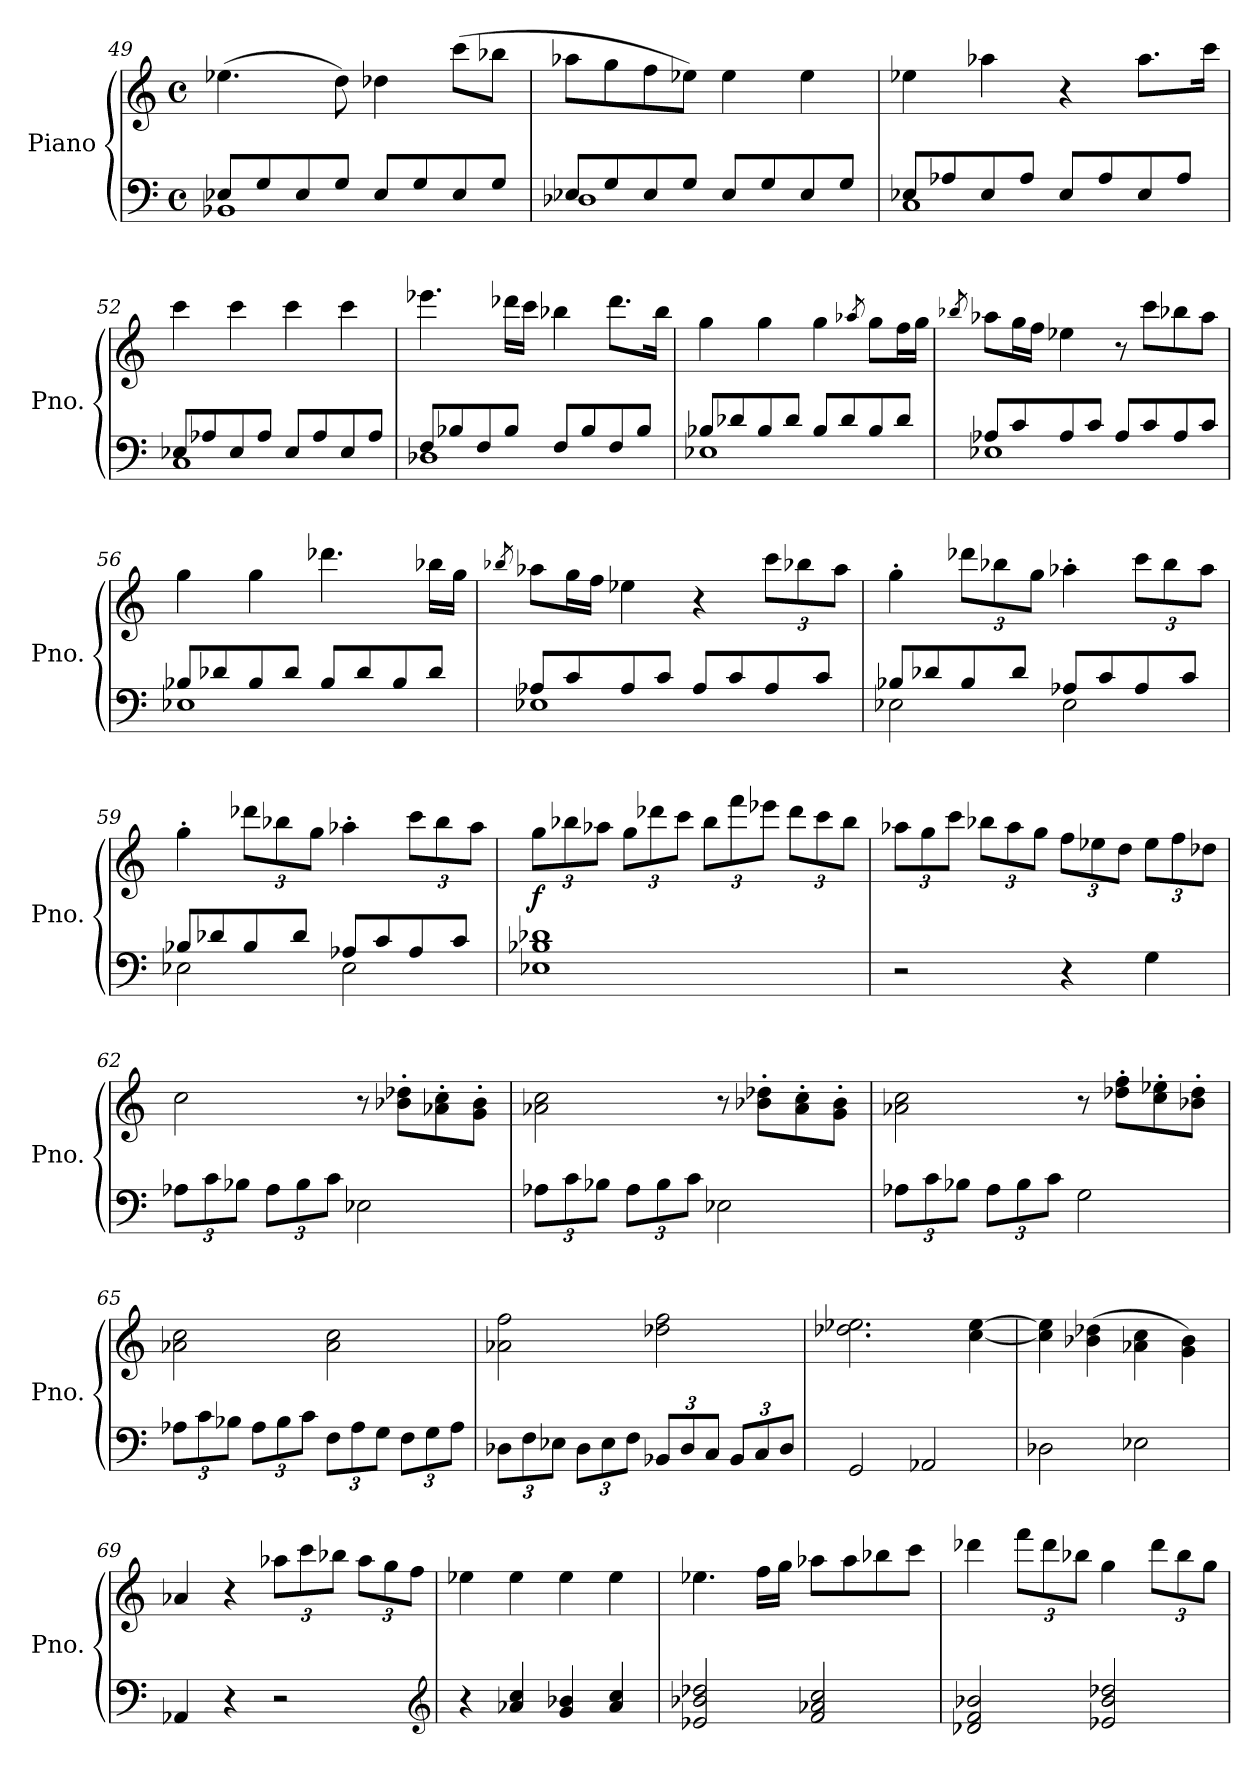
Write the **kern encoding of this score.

**kern	**kern	**dynam
*part1	*part1	*part1
*staff2	*staff1	*staff1/2
*I"Piano	*	*
*I'Pno.	*	*
*clefF4	*clefG2	*
*k[]	*k[]	*
*M4/4	*M4/4	*
*met(c)	*met(c)	*
=49	=49	=49
*^	*	*
8E-X/L	1BB-X	(4.ee-X\	.
8G/	.	.	.
8E-/	.	.	.
8G/J	.	8dd\)	.
8E-/L	.	4dd-X\	.
8G/	.	.	.
8E-/	.	(8ccc\L	.
8G/J	.	8bb-X\J	.
=50	=50	=50	=50
8E-X/L	1D-X	8aa-X\L	.
8G/	.	8gg\	.
8E-/	.	8ff\	.
8G/J	.	8ee-X\J)	.
8E-/L	.	4ee-\	.
8G/	.	.	.
8E-/	.	4ee-\	.
8G/J	.	.	.
!!LO:LB:g=z
=51	=51	=51	=51
8E-X/L	1C	4ee-X\	.
8A-X/	.	.	.
8E-/	.	4aa-X\	.
8A-/J	.	.	.
8E-/L	.	4r	.
8A-/	.	.	.
8E-/	.	8.aa-\L	.
8A-/J	.	.	.
.	.	16ccc\Jk	.
=52	=52	=52	=52
8E-X/L	1C	4ccc\	.
8A-X/	.	.	.
8E-/	.	4ccc\	.
8A-/J	.	.	.
8E-/L	.	4ccc\	.
8A-/	.	.	.
8E-/	.	4ccc\	.
8A-/J	.	.	.
=53	=53	=53	=53
8F/L	1D-X	4.eee-X\	.
8B-X/	.	.	.
8F/	.	.	.
8B-/J	.	16ddd-X\LL	.
.	.	16ccc\JJ	.
8F/L	.	4bb-X\	.
8B-/	.	.	.
8F/	.	8.ddd-\L	.
8B-/J	.	.	.
.	.	16bb-\Jk	.
=54	=54	=54	=54
8B-X/L	1E-X	4gg\	.
8d-X/	.	.	.
8B-/	.	4gg\	.
8d-/J	.	.	.
8B-/L	.	4gg\	.
8d-/	.	.	.
.	.	8qaa-X/	.
8B-/	.	8gg\L	.
8d-/J	.	16ff\L	.
.	.	16gg\JJ	.
!!LO:LB:g=z
=55	=55	=55	=55
.	.	8qbb-X/	.
8A-X/L	1E-X	8aa-X\L	.
8c/	.	16gg\L	.
.	.	16ff\JJ	.
8A-/	.	4ee-X\	.
8c/J	.	.	.
8A-/L	.	8r	.
8c/	.	8ccc\L	.
8A-/	.	8bb-\	.
8c/J	.	8aa-\J	.
!!LO:PB:g=z
=56	=56	=56	=56
8B-X/L	1E-X	4gg\	.
8d-X/	.	.	.
8B-/	.	4gg\	.
8d-/J	.	.	.
8B-/L	.	4.ddd-X\	.
8d-/	.	.	.
8B-/	.	.	.
8d-/J	.	16bb-X\LL	.
.	.	16gg\JJ	.
=57	=57	=57	=57
.	.	8qbb-X/	.
8A-X/L	1E-X	8aa-X\L	.
8c/	.	16gg\L	.
.	.	16ff\JJ	.
8A-/	.	4ee-X\	.
8c/J	.	.	.
8A-/L	.	4r	.
8c/	.	.	.
*	*	*Xbrackettup	*
8A-/	.	12ccc\L	.
.	.	12bb-\	.
8c/J	.	.	.
.	.	12aa-\J	.
=58	=58	=58	=58
8B-X/L	2E-X\	4gg'\	.
8d-X/	.	.	.
8B-/	.	12ddd-X\L	.
.	.	12bb-X\	.
8d-/J	.	.	.
.	.	12gg\J	.
8A-X/L	2E-\	4aa-X'\	.
8c/	.	.	.
8A-/	.	12ccc\L	.
.	.	12bb-\	.
8c/J	.	.	.
.	.	12aa-\J	.
!!LO:LB:g=z
=59	=59	=59	=59
8B-X/L	2E-X\	4gg'\	.
8d-X/	.	.	.
8B-/	.	12ddd-X\L	.
.	.	12bb-X\	.
8d-/J	.	.	.
.	.	12gg\J	.
8A-X/L	2E-\	4aa-X'\	.
8c/	.	.	.
8A-/	.	12ccc\L	.
.	.	12bb-\	.
8c/J	.	.	.
.	.	12aa-\J	.
*v	*v	*	*
!!LO:LB:g=z
=60	=60	=60
!	!	!LO:DY:b
1E-X 1B-X 1d-X	12gg\L	f
.	12bb-X\	.
.	12aa-X\J	.
.	12gg\L	.
.	12ddd-X\	.
.	12ccc\J	.
.	12bb-\L	.
.	12fff\	.
.	12eee-X\J	.
.	12ddd-\L	.
.	12ccc\	.
.	12bb-\J	.
=61	=61	=61
2r	12aa-X\L	.
.	12gg\	.
.	12ccc\J	.
.	12bb-X\L	.
.	12aa-\	.
.	12gg\J	.
4r	12ff\L	.
.	12ee-X\	.
.	12dd\J	.
4G\	12ee-\L	.
.	12ff\	.
.	12dd-X\J	.
=62	=62	=62
*Xbrackettup	*	*
12A-X\L	2cc\	.
12c\	.	.
12B-X\J	.	.
12A-\L	.	.
12B-\	.	.
12c\J	.	.
2E-X\	8r	.
.	8b-X\' 8dd-X\'L	.
.	8a-X\' 8cc\'	.
.	8g\' 8b-\'J	.
!!LO:LB:g=z
=63	=63	=63
12A-X\L	2a-X\ 2cc\	.
12c\	.	.
12B-X\J	.	.
12A-\L	.	.
12B-\	.	.
12c\J	.	.
2E-X\	8r	.
.	8b-X\' 8dd-X\'L	.
.	8a-\' 8cc\'	.
.	8g\' 8b-\'J	.
!!LO:LB:g=z
=64	=64	=64
12A-X\L	2a-X\ 2cc\	.
12c\	.	.
12B-X\J	.	.
12A-\L	.	.
12B-\	.	.
12c\J	.	.
2G\	8r	.
.	8dd-X\' 8ff\'L	.
.	8cc\' 8ee-X\'	.
.	8b-X\' 8dd-\'J	.
=65	=65	=65
12A-X\L	2a-X\ 2cc\	.
12c\	.	.
12B-X\J	.	.
12A-\L	.	.
12B-\	.	.
12c\J	.	.
12F\L	2a-\ 2cc\	.
12A-\	.	.
12G\J	.	.
12F\L	.	.
12G\	.	.
12A-\J	.	.
=66	=66	=66
12D-X\L	2a-X\ 2ff\	.
12F\	.	.
12E-X\J	.	.
12D-\L	.	.
12E-\	.	.
12F\J	.	.
12BB-X/L	2dd-X\ 2ff\	.
12D-/	.	.
12C/J	.	.
12BB-/L	.	.
12C/	.	.
12D-/J	.	.
=67	=67	=67
2GG/	2.dd-X\ 2.ee-X\	.
2AA-X/	.	.
.	[4cc\ [4ee-\	.
!!LO:LB:g=z
=68	=68	=68
2D-X\	4cc\] 4ee-\]	.
.	(4b-X\ 4dd-X\	.
2E-X\	4a-X\ 4cc\	.
.	4g\ 4b-\)	.
!!LO:PB:g=z
=69	=69	=69
4AA-X/	4a-X/	.
4r	4r	.
2r	12aa-X\L	.
.	12ccc\	.
.	12bb-X\J	.
.	12aa-\L	.
.	12gg\	.
*clefG2	*	*
.	12ff\J	.
=70	=70	=70
4r	4ee-X\	.
4a-X/ 4cc/	4ee-\	.
4g/ 4b-X/	4ee-\	.
4a-/ 4cc/	4ee-\	.
=71	=71	=71
2e-X/ 2b-X/ 2dd-X/	4.ee-X\	.
.	16ff\LL	.
.	16gg\JJ	.
2f/ 2a-X/ 2cc/	8aa-X\L	.
.	8aa-\	.
.	8bb-X\	.
.	8ccc\J	.
=72	=72	=72
2d-X/ 2f/ 2b-X/	4ddd-X\	.
.	12fff\L	.
.	12ddd-\	.
.	12bb-X\J	.
2e-X/ 2b-/ 2dd-X/	4gg\	.
.	12ddd-\L	.
.	12bb-\	.
.	12gg\J	.
=	=	=
*-	*-	*-
